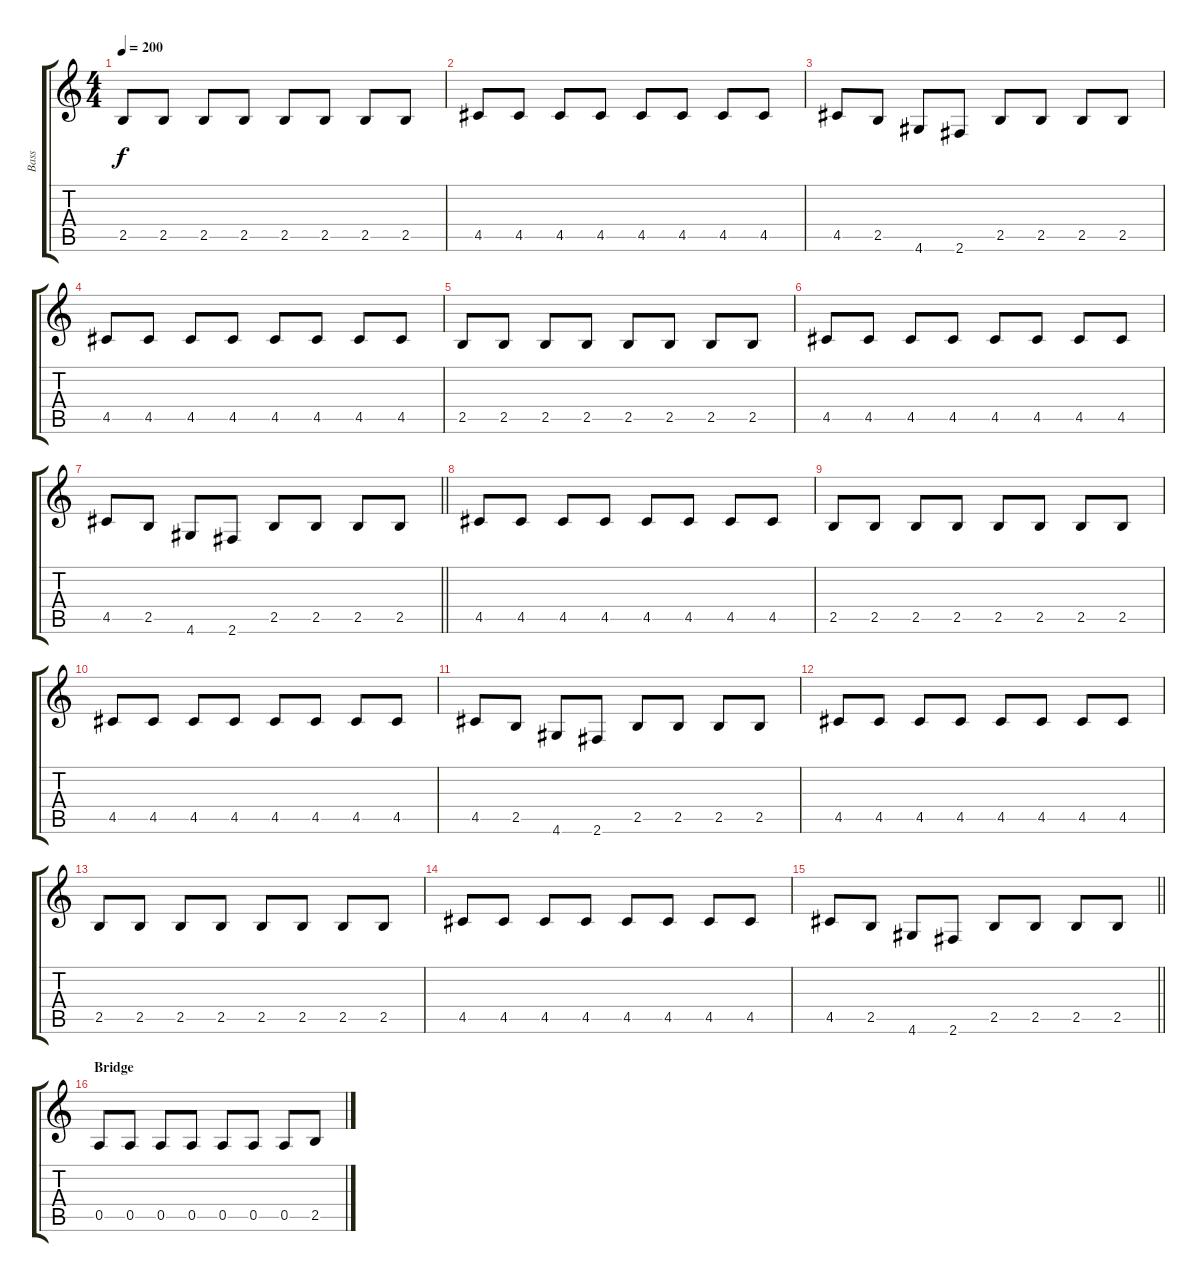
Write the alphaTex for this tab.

\track ("Bass" "Bass") {instrument electricbassfinger}
\staff {score tabs}
\tuning (E4 B3 G3 D3 A2 E2) {hide}
\ts (4 4)
\tempo 200
\clef g2
\ks c
2.5.8{dy f} 2.5.8 2.5.8 2.5.8 2.5.8 2.5.8 2.5.8 2.5.8 |
4.5.8 4.5.8 4.5.8 4.5.8 4.5.8 4.5.8 4.5.8 4.5.8 |
4.5.8 2.5.8 4.6.8 2.6.8 2.5.8 2.5.8 2.5.8 2.5.8 |
4.5.8 4.5.8 4.5.8 4.5.8 4.5.8 4.5.8 4.5.8 4.5.8 |
2.5.8 2.5.8 2.5.8 2.5.8 2.5.8 2.5.8 2.5.8 2.5.8 |
4.5.8 4.5.8 4.5.8 4.5.8 4.5.8 4.5.8 4.5.8 4.5.8 |
\barLineRight lightlight
4.5.8 2.5.8 4.6.8 2.6.8 2.5.8 2.5.8 2.5.8 2.5.8 |
4.5.8 4.5.8 4.5.8 4.5.8 4.5.8 4.5.8 4.5.8 4.5.8 |
2.5.8 2.5.8 2.5.8 2.5.8 2.5.8 2.5.8 2.5.8 2.5.8 |
4.5.8 4.5.8 4.5.8 4.5.8 4.5.8 4.5.8 4.5.8 4.5.8 |
4.5.8 2.5.8 4.6.8 2.6.8 2.5.8 2.5.8 2.5.8 2.5.8 |
4.5.8 4.5.8 4.5.8 4.5.8 4.5.8 4.5.8 4.5.8 4.5.8 |
2.5.8 2.5.8 2.5.8 2.5.8 2.5.8 2.5.8 2.5.8 2.5.8 |
4.5.8 4.5.8 4.5.8 4.5.8 4.5.8 4.5.8 4.5.8 4.5.8 |
\barLineRight lightlight
4.5.8 2.5.8 4.6.8 2.6.8 2.5.8 2.5.8 2.5.8 2.5.8 |
\section ("" "Bridge")
0.5.8 0.5.8 0.5.8 0.5.8 0.5.8 0.5.8 0.5.8 2.5.8
